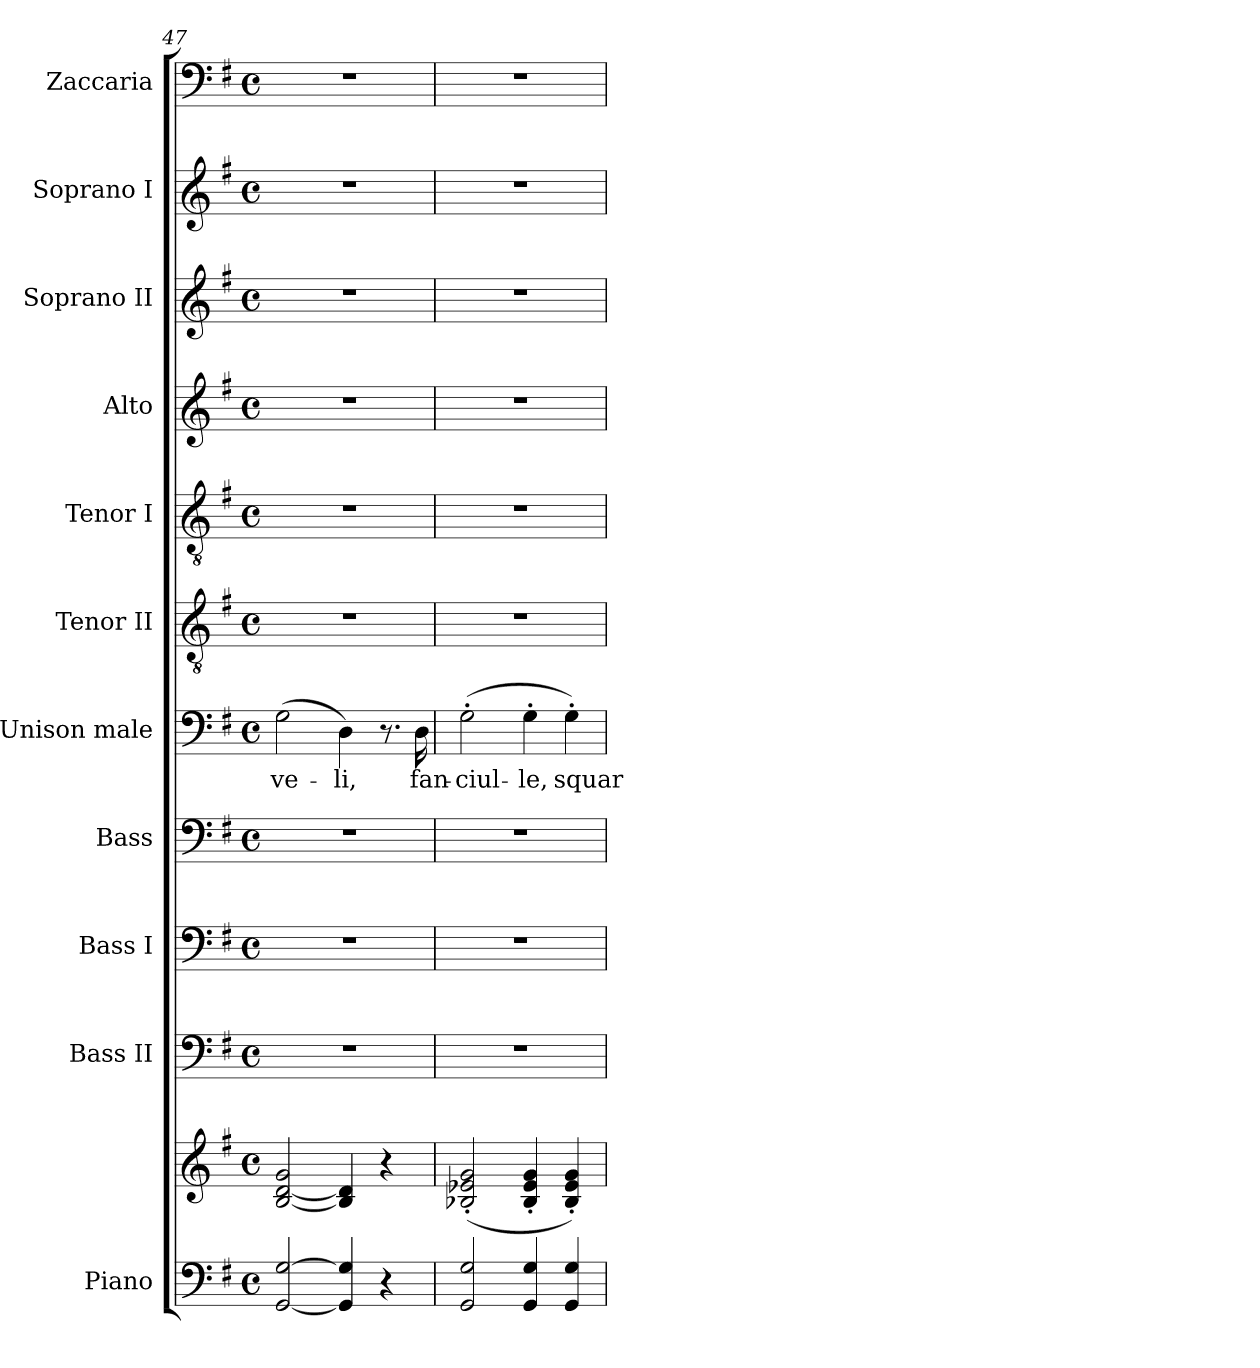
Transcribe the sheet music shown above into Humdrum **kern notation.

**kern	**kern	**kern	**kern	**kern	**kern	**text	**kern	**kern	**kern	**kern	**kern	**kern
*part11	*part11	*part10	*part9	*part8	*part7	*part7	*part6	*part5	*part4	*part3	*part2	*part1
*staff12	*staff11	*staff10	*staff9	*staff8	*staff7	*staff7	*staff6	*staff5	*staff4	*staff3	*staff2	*staff1
*I"Piano	*	*I"Bass II	*I"Bass I	*I"Bass	*I"Unison male	*	*I"Tenor II	*I"Tenor I	*I"Alto	*I"Soprano II	*I"Soprano I	*I"Zaccaria
*I'Pno.	*	*I'B.II	*I'B.I	*I'B.	*I'Uni.m	*	*I'T.II	*I'T.I	*I'A.	*I'S.II	*I'S.I	*I'Zac.
*clefF4	*clefG2	*clefF4	*clefF4	*clefF4	*clefF4	*	*clefGv2	*clefGv2	*clefG2	*clefG2	*clefG2	*clefF4
*k[f#]	*k[f#]	*k[f#]	*k[f#]	*k[f#]	*k[f#]	*	*k[f#]	*k[f#]	*k[f#]	*k[f#]	*k[f#]	*k[f#]
*M4/4	*M4/4	*M4/4	*M4/4	*M4/4	*M4/4	*	*M4/4	*M4/4	*M4/4	*M4/4	*M4/4	*M4/4
*met(c)	*met(c)	*met(c)	*met(c)	*met(c)	*met(c)	*	*met(c)	*met(c)	*met(c)	*met(c)	*met(c)	*met(c)
=47	=47	=47	=47	=47	=47	=47	=47	=47	=47	=47	=47	=47
!	!	!	!	!	!	!LO:LY:b	!	!	!	!	!	!
[2GG/ [2G/	[2B/ [2d/ 2g/	1r	1r	1r	(>2G\	ve-	1r	1r	1r	1r	1r	1r
!	!	!	!	!	!	!LO:LY:b	!	!	!	!	!	!
4GG/] 4G/]	4B/] 4d/]	.	.	.	4D\)	-li,	.	.	.	.	.	.
4r	4r	.	.	.	8.r	.	.	.	.	.	.	.
!	!	!	!	!	!	!LO:LY:b	!	!	!	!	!	!
.	.	.	.	.	16D\	fan-	.	.	.	.	.	.
=48	=48	=48	=48	=48	=48	=48	=48	=48	=48	=48	=48	=48
!	!	!	!	!	!	!LO:LY:b	!	!	!	!	!	!
2GG/ 2G/	(<2B-X/' 2e-X/' 2g/'	1r	1r	1r	(>2G'\	-ciul-	1r	1r	1r	1r	1r	1r
!	!	!	!	!	!	!LO:LY:b	!	!	!	!	!	!
4GG/ 4G/	4B-/' 4e-/' 4g/'	.	.	.	4G'\	-le,	.	.	.	.	.	.
!	!	!	!	!	!	!LO:LY:b	!	!	!	!	!	!
4GG/ 4G/	4B-/' 4e-/' 4g/')	.	.	.	4G'\)	squar-	.	.	.	.	.	.
=	=	=	=	=	=	=	=	=	=	=	=	=
*-	*-	*-	*-	*-	*-	*-	*-	*-	*-	*-	*-	*-
